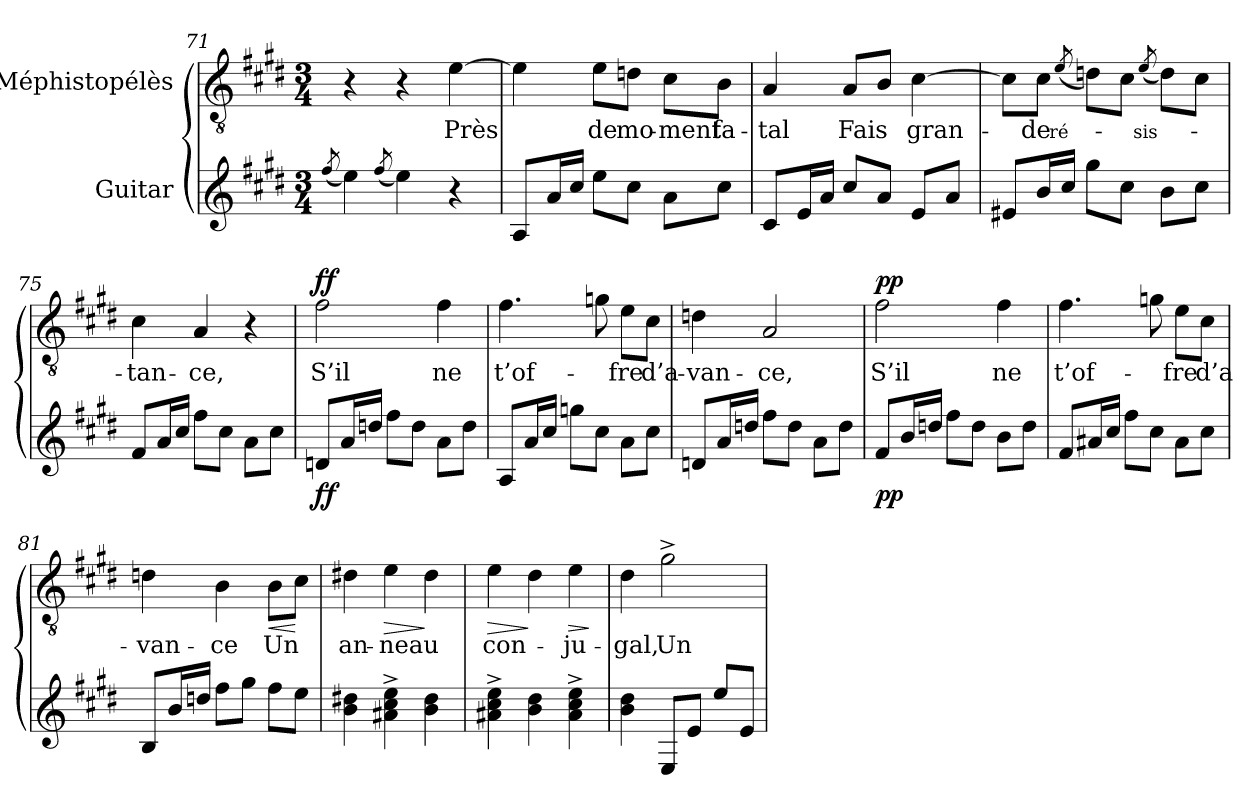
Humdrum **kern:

**kern	**dynam	**kern	**text	**dynam
*part2	*part2	*part1	*part1	*part1
*staff2	*staff2	*staff1	*staff1	*staff1
*I"Guitar	*	*I"Méphistopélès	*	*
*clefG2	*	*clefGv2	*	*
*ITrd7c12	*	*ITrd7c12	*	*
*k[f#c#g#d#]	*	*k[f#c#g#d#]	*	*
*E:	*	*E:	*	*
*M3/4	*	*M3/4	*	*
=71	=71	=71	=71	=71
(8qf#i/	.	.	.	.
4ei\)	.	4r	.	.
(8qf#i/	.	.	.	.
4ei\)	.	4r	.	.
!	!	!	!LO:LY:b:color=#000000	!
4r	.	[>4Ei\	Près	.
!!LO:LB:g=z
=72	=72	=72	=72	=72
8AAi/L	.	4Ei\]	.	.
16Ai/L	.	.	.	.
16c#i/JJ	.	.	.	.
!	!	!	!LO:LY:b:color=#000000	!
8ei\L	.	8Ei\L	de	.
!	!	!	!LO:LY:b:color=#000000	!
8c#i\J	.	8Dni\J	mo-	.
!	!	!	!LO:LY:b:color=#000000	!
8Ai\L	.	8C#i\L	-ment	.
!	!	!	!LO:LY:b:color=#000000	!
8c#i\J	.	8BBi\J	fa-	.
=73	=73	=73	=73	=73
!	!	!	!LO:LY:b:color=#000000	!
8C#i/L	.	4AAi/	-tal	.
16Ei/L	.	.	.	.
16Ai/JJ	.	.	.	.
!	!	!	!LO:LY:b:color=#000000	!
8c#i/L	.	8AAi/L	Fais	.
8Ai/J	.	8BBi/J	.	.
!	!	!	!LO:LY:b:color=#000000	!
8Ei/L	.	[>4C#i\	gran-	.
8Ai/J	.	.	.	.
=74	=74	=74	=74	=74
8E#Xi/L	.	8C#i\L]	.	.
!	!	!	!LO:LY:b:color=#000000	!
16Bi/L	.	8C#i\J	-de	.
16c#i/JJ	.	.	.	.
!	!	!	!LO:LY:b:color=#000000	!
.	.	(8qEi/	ré-	.
8g#i\L	.	8Dni\L)	.	.
8c#i\J	.	8C#i\J	.	.
!	!	!	!LO:LY:b:color=#000000	!
.	.	(8qEi/	-sis-	.
8Bi\L	.	8Di\L)	.	.
8c#i\J	.	8C#i\J	.	.
=75	=75	=75	=75	=75
!	!	!	!LO:LY:b:color=#000000	!
8F#i/L	.	4C#i\	-tan-	.
16Ai/L	.	.	.	.
16c#i/JJ	.	.	.	.
!	!	!	!LO:LY:b:color=#000000	!
8f#i\L	.	4AAi/	-ce,	.
8c#i\J	.	.	.	.
8Ai\L	.	4r	.	.
8c#i\J	.	.	.	.
!!LO:LB:g=z
=76	=76	=76	=76	=76
!	!	!	!LO:LY:b:color=#000000	!
8Dni/L	ff	2F#i\	S’il	ff
16Ai/L	.	.	.	.
16dni/JJ	.	.	.	.
8f#i\L	.	.	.	.
8di\J	.	.	.	.
!	!	!	!LO:LY:b:color=#000000	!
8Ai\L	.	4F#i\	ne	.
8di\J	.	.	.	.
=77	=77	=77	=77	=77
!	!	!	!LO:LY:b:color=#000000	!
8AAi/L	.	4.F#i\	t’of-	.
16Ai/L	.	.	.	.
16c#i/JJ	.	.	.	.
8gni\L	.	.	.	.
8c#i\J	.	8Gni\	.	.
!	!	!	!LO:LY:b:color=#000000	!
8Ai\L	.	8Ei\L	-fre	.
!	!	!	!LO:LY:b:color=#000000	!
8c#i\J	.	8C#i\J	d’a-	.
=78	=78	=78	=78	=78
!	!	!	!LO:LY:b:color=#000000	!
8Dni/L	.	4Dni\	-van-	.
16Ai/L	.	.	.	.
16dni/JJ	.	.	.	.
!	!	!	!LO:LY:b:color=#000000	!
8f#i\L	.	2AAi/	-ce,	.
8di\J	.	.	.	.
8Ai\L	.	.	.	.
8di\J	.	.	.	.
=79	=79	=79	=79	=79
!	!	!	!LO:LY:b:color=#000000	!
8F#i/L	pp	2F#i\	S’il	pp
16Bi/L	.	.	.	.
16dni/JJ	.	.	.	.
8f#i\L	.	.	.	.
8di\J	.	.	.	.
!	!	!	!LO:LY:b:color=#000000	!
8Bi\L	.	4F#i\	ne	.
8di\J	.	.	.	.
!!LO:PB:g=z
=80	=80	=80	=80	=80
!	!	!	!LO:LY:b:color=#000000	!
8F#i/L	.	4.F#i\	t’of-	.
16A#Xi/L	.	.	.	.
16c#i/JJ	.	.	.	.
8f#i\L	.	.	.	.
8c#i\J	.	8Gni\	.	.
!	!	!	!LO:LY:b:color=#000000	!
8A#i\L	.	8Ei\L	-fre	.
!	!	!	!LO:LY:b:color=#000000	!
8c#i\J	.	8C#i\J	d’a-	.
=81	=81	=81	=81	=81
!	!	!	!LO:LY:b:color=#000000	!
8BBi/L	.	4Dni\	-van-	.
16Bi/L	.	.	.	.
16dni/JJ	.	.	.	.
!	!	!	!LO:LY:b:color=#000000	!
8f#i\L	.	4BBi\	-ce	.
8g#i\J	.	.	.	.
!	!	!	!LO:LY:b:color=#000000	!LO:HP:b
8f#i\L	.	8BBi\L	Un	<
8ei\J	.	8C#i\J	.	[
=82	=82	=82	=82	=82
!	!	!	!LO:LY:b:color=#000000	!
4Bi\ 4d#Xi	.	4D#Xi\	an-	.
!	!	!	!LO:LY:b:color=#000000	!LO:HP:b
4A#Xi\^ 4c#i^ 4ei^	.	4Ei\	-neau	>
4Bi\ 4d#i	.	4D#i\	.	]
=83	=83	=83	=83	=83
!	!	!	!LO:LY:b:color=#000000	!LO:HP:b
4A#Xi\^ 4c#i^ 4ei^	.	4Ei\	con-	>
4Bi\ 4d#i	.	4D#i\	.	]
!	!	!	!LO:LY:b:color=#000000	!LO:HP:b
4A#i\^ 4c#i^ 4ei^	.	4Ei\	-ju-	>
.	.	.	.	]
=84	=84	=84	=84	=84
!	!	!	!LO:LY:b:color=#000000	!
4Bi\ 4d#i	.	4D#i\	-gal,	.
!	!	!	!LO:LY:b:color=#000000	!
8EEi/L	.	2G#^i\	Un	.
8Ei/J	.	.	.	.
8ei/L	.	.	.	.
8Ei/J	.	.	.	.
=	=	=	=	=
*-	*-	*-	*-	*-
